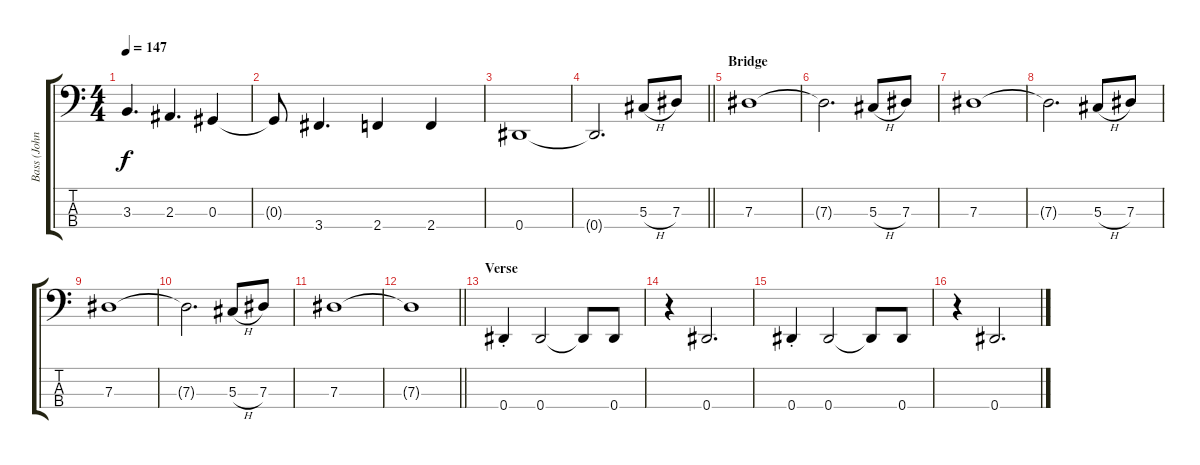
\track ("Bass (Johnny Griparic)" "Bass (John") {instrument electricbasspick}
\staff {score tabs}
\tuning (Gb2 Db2 Ab1 Eb1) {hide}
\ts (4 4)
\tempo 147
\clef f4
\ks c
3.3.4{d dy f} 2.3.4{d} 0.3.4 |
0.3{t}.8 3.4.4{d} 2.4.4 2.4.4 |
0.4.1 |
\barLineRight lightlight
0.4{t}.2{d} 5.3{h}.8 7.3.8 |
\section ("" "Bridge")
7.3.1 |
7.3{t}.2{d} 5.3{h}.8 7.3.8 |
7.3.1 |
7.3{t}.2{d} 5.3{h}.8 7.3.8 |
7.3.1 |
7.3{t}.2{d} 5.3{h}.8 7.3.8 |
7.3.1 |
\barLineRight lightlight
7.3{t}.1 |
\section ("" "Verse")
0.4{st}.4 0.4.2 0.4{t}.8 0.4.8 |
r.4 0.4.2{d} |
0.4{st}.4 0.4.2 0.4{t}.8 0.4.8 |
r.4 0.4.2{d}
